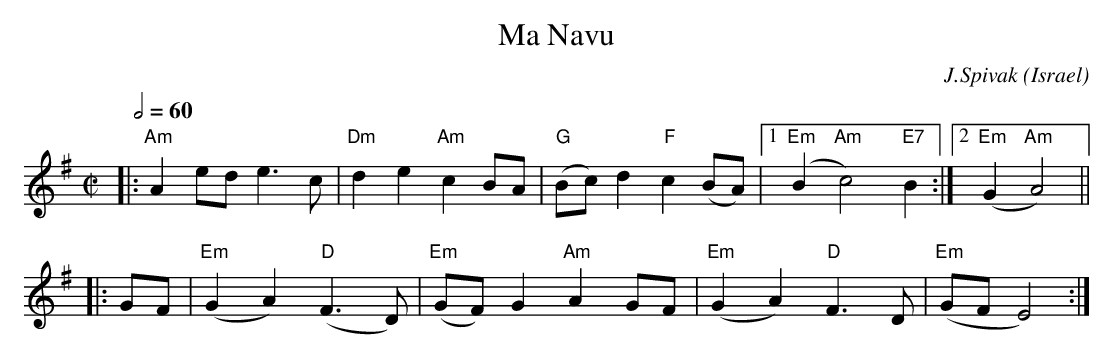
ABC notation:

X:1
T: Ma Navu
L:1/8
O:Israel
C:J.Spivak
M:C|
Q:1/2=60
K:Ador
|: "Am"A2ed e3c | "Dm"d2e2 "Am"c2BA | "G"(Bc)d2 "F"c2(BA) |1 "Em"(B2"Am"c4) "E7"B2 :|2 "Em"(G2"Am"A4) ||
|: GF | "Em"(G2A2) "D"(F3D) | "Em"(GF)G2 "Am"A2GF | "Em"(G2A2) "D"F3D | "Em"(GF E4) :|
